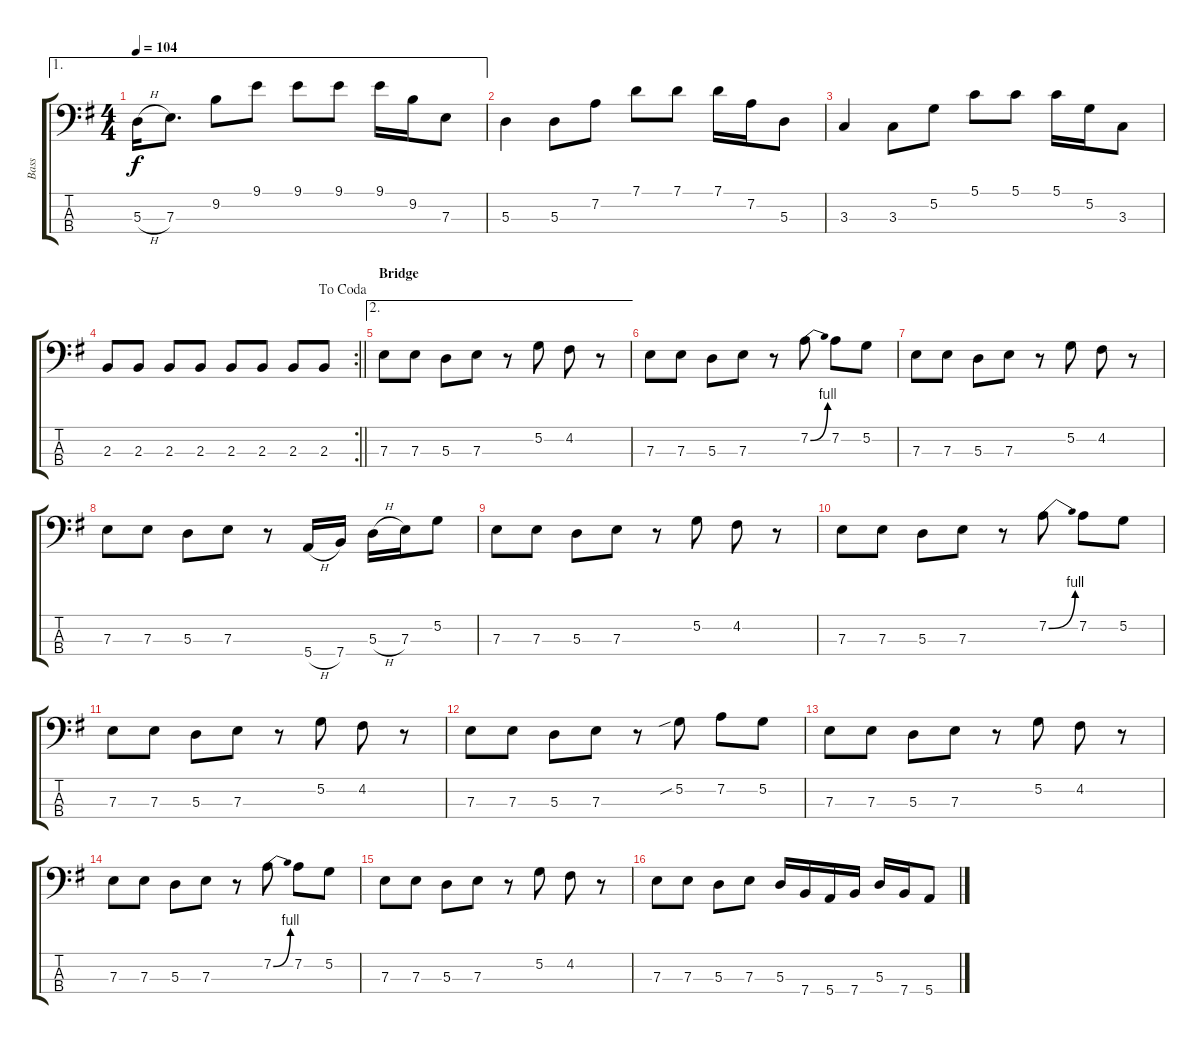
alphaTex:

\track ("Bass" "Bass") {instrument electricbassfinger}
\staff {score tabs}
\tuning (G2 D2 A1 E1) {hide}
\ae 1
\ts (4 4)
\tempo 104
\clef f4
\ks g
5.3{h}.16{dy f} 7.3.8{d} 9.2.8 9.1.8 9.1.8 9.1.8 9.1.16 9.2.16 7.3.8 |
5.3.4 5.3.8 7.2.8 7.1.8 7.1.8 7.1.16 7.2.16 5.3.8 |
3.3.4 3.3.8 5.2.8 5.1.8 5.1.8 5.1.16 5.2.16 3.3.8 |
\rc 2
\jump dacoda
\barLineRight lightlight
2.3.8 2.3.8 2.3.8 2.3.8 2.3.8 2.3.8 2.3.8 2.3.8 |
\ae 2
\section ("" "Bridge")
7.3.8 7.3.8 5.3.8 7.3.8 r.8 5.2.8 4.2.8 r.8 |
7.3.8 7.3.8 5.3.8 7.3.8 r.8 7.2{be (bend 0 0 60 4)}.8 7.2.8 5.2.8 |
7.3.8 7.3.8 5.3.8 7.3.8 r.8 5.2.8 4.2.8 r.8 |
7.3.8 7.3.8 5.3.8 7.3.8 r.8 5.4{h}.16 7.4.16 5.3{h}.16 7.3.16 5.2.8 |
7.3.8 7.3.8 5.3.8 7.3.8 r.8 5.2.8 4.2.8 r.8 |
7.3.8 7.3.8 5.3.8 7.3.8 r.8 7.2{be (bend 0 0 60 4)}.8 7.2.8 5.2.8 |
7.3.8 7.3.8 5.3.8 7.3.8 r.8 5.2.8 4.2.8 r.8 |
7.3.8 7.3.8 5.3.8 7.3.8 r.8 5.2{sib}.8 7.2.8 5.2.8 |
7.3.8 7.3.8 5.3.8 7.3.8 r.8 5.2.8 4.2.8 r.8 |
7.3.8 7.3.8 5.3.8 7.3.8 r.8 7.2{be (bend 0 0 60 4)}.8 7.2.8 5.2.8 |
7.3.8 7.3.8 5.3.8 7.3.8 r.8 5.2.8 4.2.8 r.8 |
7.3.8 7.3.8 5.3.8 7.3.8 5.3.16 7.4.16 5.4.16 7.4.16 5.3.16 7.4.16 5.4.8
